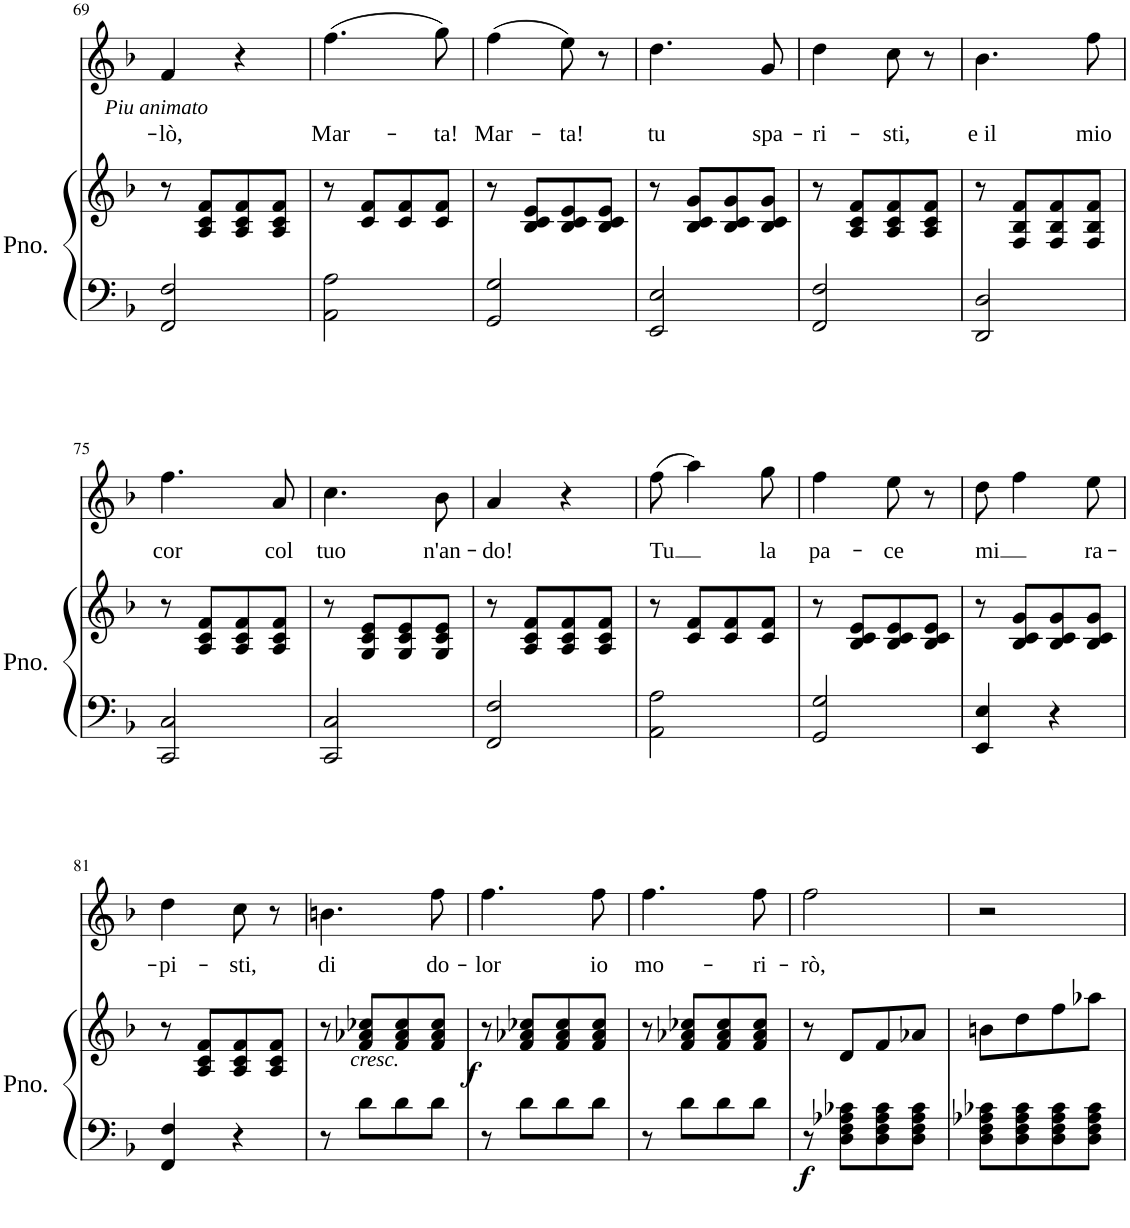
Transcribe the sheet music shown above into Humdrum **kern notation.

**kern	**kern	**dynam	**kern	**text	**dynam
*part2	*part2	*part2	*part1	*part1	*part1
*staff3	*staff2	*staff2/3	*staff1	*staff1	*staff1
*I"Piano	*	*	*I"Flute	*	*
*I'Pno.	*	*	*I'Fl	*	*
!!LO:PB:g=z
*clefF4	*clefG2	*	*clefG2	*	*
*k[b-]	*k[b-]	*	*k[b-]	*	*
*M2/4	*M2/4	*	*M2/4	*	*
=69	=69	=69	=69	=69	=69
!	!	!	!	!LO:LY:b	!LO:DY:b
2FF/ 2F/	8r	.	4f/	-lò,	other-dynamics
.	8A/ 8c/ 8f/L	.	.	.	.
.	8A/ 8c/ 8f/	.	4r	.	.
.	8A/ 8c/ 8f/J	.	.	.	.
=70	=70	=70	=70	=70	=70
!	!	!	!	!LO:LY:b	!
2AA\ 2A\	8r	.	(4.ff\	Mar-	.
.	8c/ 8f/L	.	.	.	.
.	8c/ 8f/	.	.	.	.
!	!	!	!	!LO:LY:b	!
.	8c/ 8f/J	.	8gg\)	-ta!	.
=71	=71	=71	=71	=71	=71
!	!	!	!	!LO:LY:b	!
2GG/ 2G/	8r	.	(4ff\	Mar-	.
.	8B-/ 8c/ 8e/L	.	.	.	.
!	!	!	!	!LO:LY:b	!
.	8B-/ 8c/ 8e/	.	8ee\)	-ta!	.
.	8B-/ 8c/ 8e/J	.	8r	.	.
=72	=72	=72	=72	=72	=72
!	!	!	!	!LO:LY:b	!
2EE/ 2E/	8r	.	4.dd\	tu	.
.	8B-/ 8c/ 8g/L	.	.	.	.
.	8B-/ 8c/ 8g/	.	.	.	.
!	!	!	!	!LO:LY:b	!
.	8B-/ 8c/ 8g/J	.	8g/	spa-	.
=73	=73	=73	=73	=73	=73
!	!	!	!	!LO:LY:b	!
2FF/ 2F/	8r	.	4dd\	-ri-	.
.	8A/ 8c/ 8f/L	.	.	.	.
!	!	!	!	!LO:LY:b	!
.	8A/ 8c/ 8f/	.	8cc\	-sti,	.
.	8A/ 8c/ 8f/J	.	8r	.	.
=74	=74	=74	=74	=74	=74
!	!	!	!	!LO:LY:b	!
2DD/ 2D/	8r	.	4.b-\	e il	.
.	8F/ 8B-/ 8f/L	.	.	.	.
.	8F/ 8B-/ 8f/	.	.	.	.
!	!	!	!	!LO:LY:b	!
.	8F/ 8B-/ 8f/J	.	8ff\	mio	.
!!LO:LB:g=z
=75	=75	=75	=75	=75	=75
!	!	!	!	!LO:LY:b	!
2CC/ 2C/	8r	.	4.ff\	cor	.
.	8A/ 8c/ 8f/L	.	.	.	.
.	8A/ 8c/ 8f/	.	.	.	.
!	!	!	!	!LO:LY:b	!
.	8A/ 8c/ 8f/J	.	8a/	col	.
=76	=76	=76	=76	=76	=76
!	!	!	!	!LO:LY:b	!
2CC/ 2C/	8r	.	4.cc\	tuo	.
.	8G/ 8c/ 8e/L	.	.	.	.
.	8G/ 8c/ 8e/	.	.	.	.
!	!	!	!	!LO:LY:b	!
.	8G/ 8c/ 8e/J	.	8b-\	n'an-	.
=77	=77	=77	=77	=77	=77
!	!	!	!	!LO:LY:b	!
2FF/ 2F/	8r	.	4a/	-do!	.
.	8A/ 8c/ 8f/L	.	.	.	.
.	8A/ 8c/ 8f/	.	4r	.	.
.	8A/ 8c/ 8f/J	.	.	.	.
=78	=78	=78	=78	=78	=78
!	!	!	!	!LO:LY:b	!
2AA\ 2A\	8r	.	(8ff\	Tu	.
.	8c/ 8f/L	.	4aa\)	.	.
.	8c/ 8f/	.	.	.	.
!	!	!	!	!LO:LY:b	!
.	8c/ 8f/J	.	8gg\	la	.
=79	=79	=79	=79	=79	=79
!	!	!	!	!LO:LY:b	!
2GG/ 2G/	8r	.	4ff\	pa-	.
.	8B-/ 8c/ 8e/L	.	.	.	.
!	!	!	!	!LO:LY:b	!
.	8B-/ 8c/ 8e/	.	8ee\	-ce	.
.	8B-/ 8c/ 8e/J	.	8r	.	.
=80	=80	=80	=80	=80	=80
!	!	!	!	!LO:LY:b	!
4EE/ 4E/	8r	.	8dd\	mi	.
.	8B-/ 8c/ 8g/L	.	4ff\	.	.
4r	8B-/ 8c/ 8g/	.	.	.	.
!	!	!	!	!LO:LY:b	!
.	8B-/ 8c/ 8g/J	.	8ee\	ra-	.
!!LO:LB:g=z
=81	=81	=81	=81	=81	=81
!	!	!	!	!LO:LY:b	!
4FF/ 4F/	8r	.	4dd\	-pi-	.
.	8A/ 8c/ 8f/L	.	.	.	.
!	!	!	!	!LO:LY:b	!
4r	8A/ 8c/ 8f/	.	8cc\	-sti,	.
.	8A/ 8c/ 8f/J	.	8r	.	.
=82	=82	=82	=82	=82	=82
!	!	!	!	!LO:LY:b	!
8r	8r	.	4.bn\	di	.
!	!	!LO:DY:b	!	!	!
8d\L	8f/ 8a-X/ 8cc-X/L	other-dynamics	.	.	.
8d\	8f/ 8a-/ 8cc-/	.	.	.	.
!	!	!	!	!LO:LY:b	!
8d\J	8f/ 8a-/ 8cc-/J	.	8ff\	do-	.
=83	=83	=83	=83	=83	=83
!	!	!LO:DY:b	!	!LO:LY:b	!
8r	8r	f	4.ff\	-lor	.
8d\L	8f/ 8a-X/ 8cc-X/L	.	.	.	.
8d\	8f/ 8a-/ 8cc-/	.	.	.	.
!	!	!	!	!LO:LY:b	!
8d\J	8f/ 8a-/ 8cc-/J	.	8ff\	io	.
=84	=84	=84	=84	=84	=84
!	!	!	!	!LO:LY:b	!
8r	8r	.	4.ff\	mo-	.
8d\L	8f/ 8a-X/ 8cc-X/L	.	.	.	.
8d\	8f/ 8a-/ 8cc-/	.	.	.	.
!	!	!	!	!LO:LY:b	!
8d\J	8f/ 8a-/ 8cc-/J	.	8ff\	-ri-	.
=85	=85	=85	=85	=85	=85
!	!	!LO:DY:b=2	!	!LO:LY:b	!
8r	8r	f	2ff\	-rò,	.
8D\ 8F\ 8A-X\ 8c-X\L	8d/L	.	.	.	.
8D\ 8F\ 8A-\ 8c-\	8f/	.	.	.	.
8D\ 8F\ 8A-\ 8c-\J	8a-X/J	.	.	.	.
=86	=86	=86	=86	=86	=86
8D\ 8F\ 8A-X\ 8c-X\L	8bn\L	.	2r	.	.
8D\ 8F\ 8A-\ 8c-\	8dd\	.	.	.	.
8D\ 8F\ 8A-\ 8c-\	8ff\	.	.	.	.
8D\ 8F\ 8A-\ 8c-\J	8aa-X\J	.	.	.	.
=	=	=	=	=	=
*-	*-	*-	*-	*-	*-
